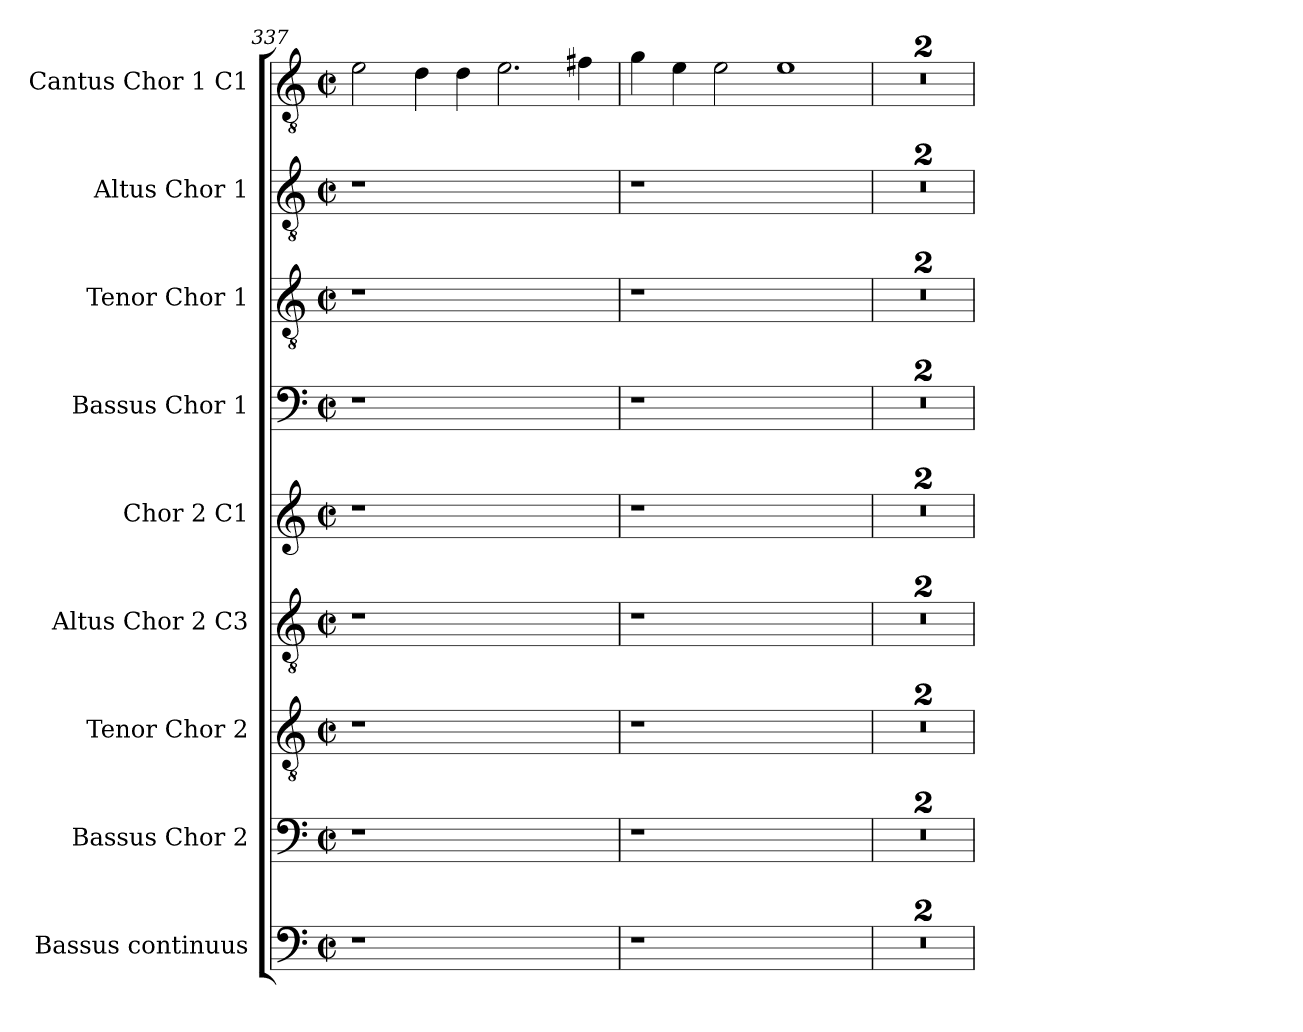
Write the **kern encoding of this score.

**kern	**kern	**kern	**kern	**kern	**kern	**kern	**kern	**kern
*part9	*part8	*part7	*part6	*part5	*part4	*part3	*part2	*part1
*staff9	*staff8	*staff7	*staff6	*staff5	*staff4	*staff3	*staff2	*staff1
*I"Bassus continuus	*I"Bassus Chor 2	*I"Tenor Chor 2	*I"Altus Chor 2 C3	*I"Chor 2 C1	*I"Bassus Chor 1	*I"Tenor Chor 1	*I"Altus Chor 1	*I"Cantus Chor 1 C1
*I'Bc	*I'B2	*I'T2	*I'A2	*I'C2	*I'B1	*I'T1	*I'A1	*I'C1
*clefF4	*clefF4	*clefGv2	*clefGv2	*clefG2	*clefF4	*clefGv2	*clefGv2	*clefGv2
*ITrd7c12	*	*	*	*	*	*	*	*
*k[]	*k[]	*k[]	*k[]	*k[]	*k[]	*k[]	*k[]	*k[]
*C:	*C:	*C:	*C:	*C:	*C:	*C:	*C:	*C:
*M2/2	*M2/2	*M2/2	*M2/2	*M2/2	*M2/2	*M2/2	*M2/2	*M2/2
*met(c|)	*met(c|)	*met(c|)	*met(c|)	*met(c|)	*met(c|)	*met(c|)	*met(c|)	*met(c|)
=337	=337	=337	=337	=337	=337	=337	=337	=337
1r	1r	1r	1r	1r	1r	1r	1r	2e\
.	.	.	.	.	.	.	.	4d\
.	.	.	.	.	.	.	.	4d\
1ryy	1ryy	1ryy	1ryy	1ryy	1ryy	1ryy	1ryy	2.e\
.	.	.	.	.	.	.	.	4f#X\
!!LO:LB:g=z
=338	=338	=338	=338	=338	=338	=338	=338	=338
1r	1r	1r	1r	1r	1r	1r	1r	4g\
.	.	.	.	.	.	.	.	4e\
.	.	.	.	.	.	.	.	2e\
1ryy	1ryy	1ryy	1ryy	1ryy	1ryy	1ryy	1ryy	1e
=339	=339	=339	=339	=339	=339	=339	=339	=339
1r	1r	1r	1r	1r	1r	1r	1r	1r
=340	=340	=340	=340	=340	=340	=340	=340	=340
1r	1r	1r	1r	1r	1r	1r	1r	1r
=	=	=	=	=	=	=	=	=
*-	*-	*-	*-	*-	*-	*-	*-	*-
